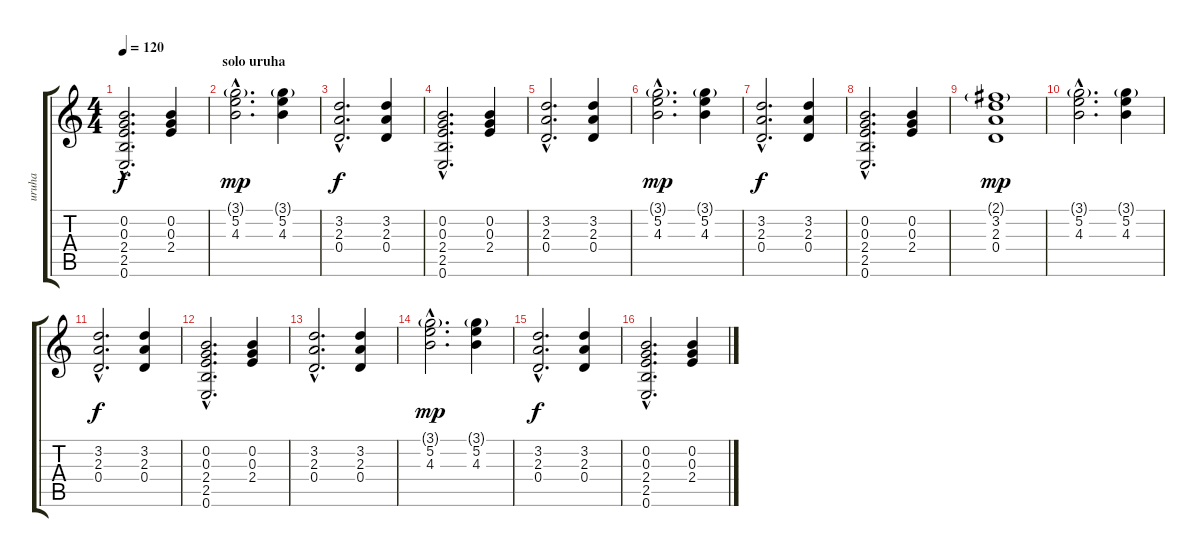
\track ("uruha" "uruha") {instrument distortionguitar}
\staff {score tabs}
\tuning (E4 B3 G3 D3 A2 E2) {hide}
\ts (4 4)
\tempo 120
\clef g2
\ks c
(0.2{hac} 0.3{hac} 2.4{hac} 2.5{hac} 0.6{hac}).2{d dy f} (0.2 0.3 2.4).4 |
\section ("" "solo uruha")
(3.1{g hac} 5.2{hac} 4.3{hac}).2{d dy mp} (3.1{g} 5.2 4.3).4 |
(3.2{hac} 2.3{hac} 0.4{hac}).2{d dy f} (3.2 2.3 0.4).4 |
(0.2{hac} 0.3{hac} 2.4{hac} 2.5{hac} 0.6{hac}).2{d} (0.2 0.3 2.4).4 |
(3.2{hac} 2.3{hac} 0.4{hac}).2{d} (3.2 2.3 0.4).4 |
(3.1{g hac} 5.2{hac} 4.3{hac}).2{d dy mp} (3.1{g} 5.2 4.3).4 |
(3.2{hac} 2.3{hac} 0.4{hac}).2{d dy f} (3.2 2.3 0.4).4 |
(0.2{hac} 0.3{hac} 2.4{hac} 2.5{hac} 0.6{hac}).2{d} (0.2 0.3 2.4).4 |
(2.1{g} 3.2 2.3 0.4).1{dy mp} |
(3.1{g hac} 5.2{hac} 4.3{hac}).2{d} (3.1{g} 5.2 4.3).4 |
(3.2{hac} 2.3{hac} 0.4{hac}).2{d dy f} (3.2 2.3 0.4).4 |
(0.2{hac} 0.3{hac} 2.4{hac} 2.5{hac} 0.6{hac}).2{d} (0.2 0.3 2.4).4 |
(3.2{hac} 2.3{hac} 0.4{hac}).2{d} (3.2 2.3 0.4).4 |
(3.1{g hac} 5.2{hac} 4.3{hac}).2{d dy mp} (3.1{g} 5.2 4.3).4 |
(3.2{hac} 2.3{hac} 0.4{hac}).2{d dy f} (3.2 2.3 0.4).4 |
(0.2{hac} 0.3{hac} 2.4{hac} 2.5{hac} 0.6{hac}).2{d} (0.2 0.3 2.4).4
